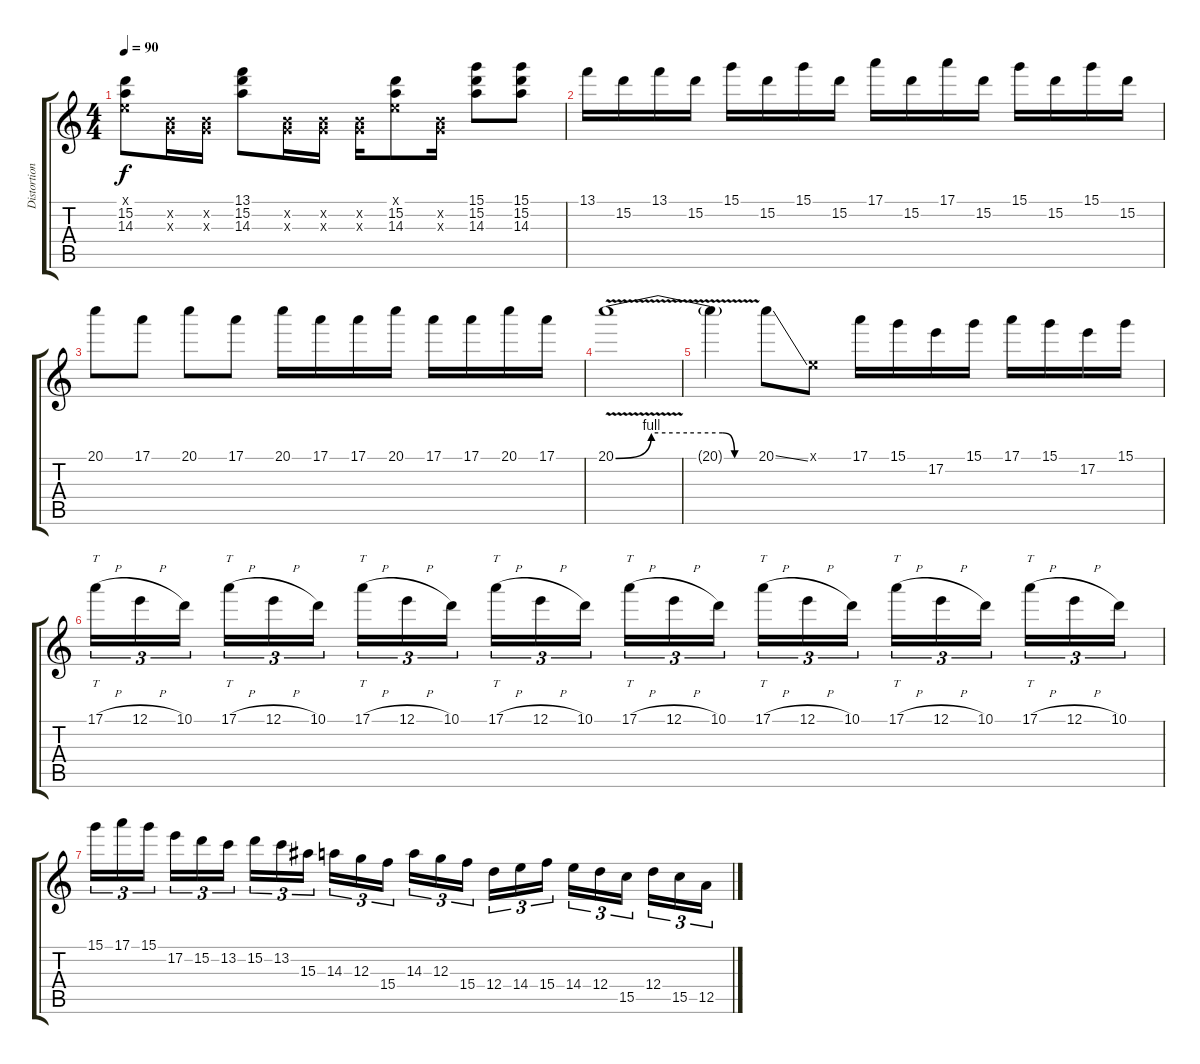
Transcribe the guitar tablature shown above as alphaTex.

\track ("Distortion/Solo guitar (2)" "Distortion") {instrument overdrivenguitar}
\staff {score tabs}
\tuning (E4 B3 G3 D3 A2 E2) {hide}
\ts (4 4)
\tempo 90
\clef g2
\ks c
(0.1{x} 15.2 14.3).8{dy f} (0.2{x} 0.3{x}).16 (0.2{x} 0.3{x}).16 (13.1 15.2 14.3).8 (0.2{x} 0.3{x}).16 (0.2{x} 0.3{x}).16 (0.2{x} 0.3{x}).16 (0.1{x} 15.2 14.3).8 (0.2{x} 0.3{x}).16 (15.1 15.2 14.3).8 (15.1 15.2 14.3).8 |
13.1.16 15.2.16 13.1.16 15.2.16 15.1.16 15.2.16 15.1.16 15.2.16 17.1.16 15.2.16 17.1.16 15.2.16 15.1.16 15.2.16 15.1.16 15.2.16 |
20.1.8 17.1.8 20.1.8 17.1.8 20.1.16 17.1.16 17.1.16 20.1.16 17.1.16 17.1.16 20.1.16 17.1.16 |
20.1{be (custom 0 0 15 4 30 4 45 4 50 0 60 0) v}.1{volume 0} |
20.1{t}.4 20.1{ss}.8 0.1{x}.8 17.1.16 15.1.16 17.2.16 15.1.16 17.1.16 15.1.16 17.2.16 15.1.16 |
17.1{h}.16{tt tu (3 2)} 12.1{h}.16{tu (3 2)} 10.1.16{tu (3 2)} 17.1{h}.16{tt tu (3 2)} 12.1{h}.16{tu (3 2)} 10.1.16{tu (3 2)} 17.1{h}.16{tt tu (3 2)} 12.1{h}.16{tu (3 2)} 10.1.16{tu (3 2)} 17.1{h}.16{tt tu (3 2)} 12.1{h}.16{tu (3 2)} 10.1.16{tu (3 2)} 17.1{h}.16{tt tu (3 2)} 12.1{h}.16{tu (3 2)} 10.1.16{tu (3 2)} 17.1{h}.16{tt tu (3 2)} 12.1{h}.16{tu (3 2)} 10.1.16{tu (3 2)} 17.1{h}.16{tt tu (3 2)} 12.1{h}.16{tu (3 2)} 10.1.16{tu (3 2)} 17.1{h}.16{tt tu (3 2)} 12.1{h}.16{tu (3 2)} 10.1.16{tu (3 2)} |
15.1.16{tu (3 2)} 17.1.16{tu (3 2)} 15.1.16{tu (3 2)} 17.2.16{tu (3 2)} 15.2.16{tu (3 2)} 13.2.16{tu (3 2)} 15.2.16{tu (3 2)} 13.2.16{tu (3 2)} 15.3.16{tu (3 2)} 14.3.16{tu (3 2)} 12.3.16{tu (3 2)} 15.4.16{tu (3 2)} 14.3.16{tu (3 2)} 12.3.16{tu (3 2)} 15.4.16{tu (3 2)} 12.4.16{tu (3 2)} 14.4.16{tu (3 2)} 15.4.16{tu (3 2)} 14.4.16{tu (3 2)} 12.4.16{tu (3 2)} 15.5.16{tu (3 2)} 12.4.16{tu (3 2)} 15.5.16{tu (3 2)} 12.5.16{tu (3 2)}
